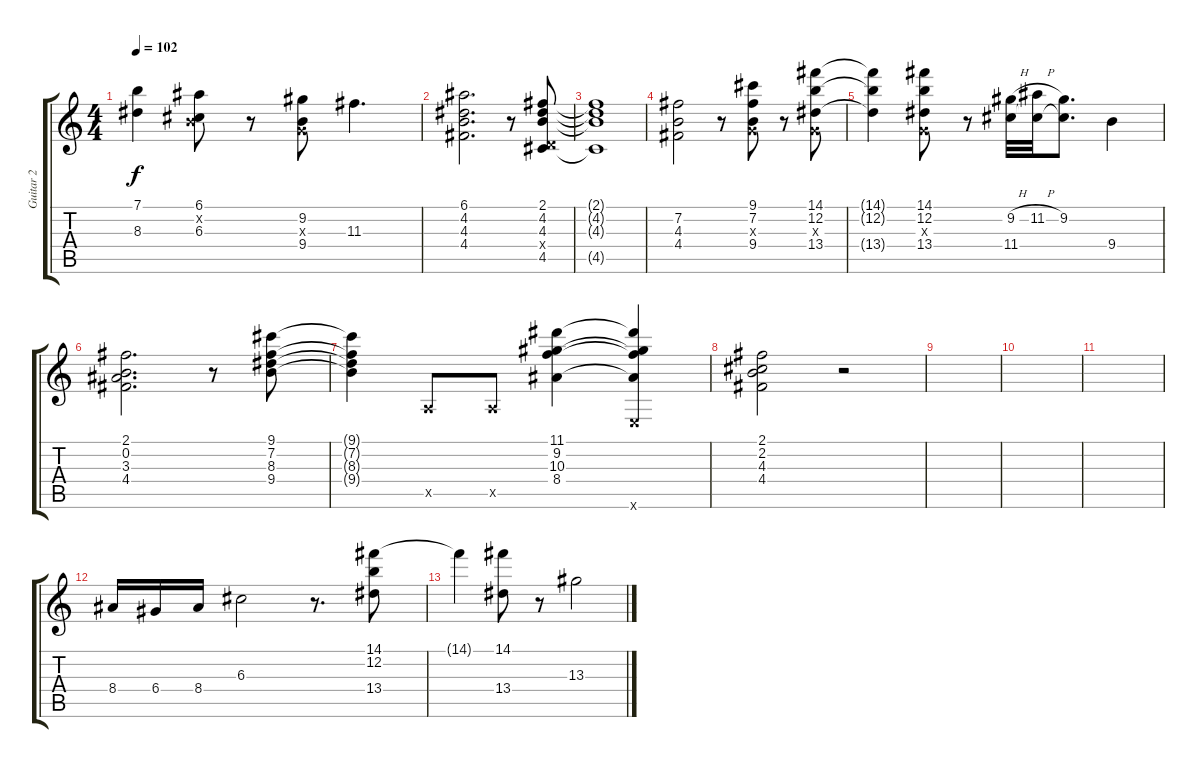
\track ("Guitar 2" "Guitar 2") {instrument electricguitarjazz}
\staff {score tabs}
\tuning (E4 B3 G3 D3 A2 E2) {hide}
\ts (4 4)
\tempo 102
\clef g2
\ks c
(7.1{t} 8.3{t}).4{dy f} (6.1 0.2{x} 6.3).8 r.8 (9.2 0.3{x} 9.4).8 11.3.4{d} |
(6.1 4.2 4.3 4.4).2{d} r.8 (2.1 4.2 4.3 0.4{x} 4.5).8 |
(2.1{t} 4.2{t} 4.3{t} 4.5{t}).1 |
(7.2 4.3 4.4).2 r.8 (9.1 7.2 0.3{x} 9.4).8 r.8 (14.1 12.2 0.3{x} 13.4).8 |
(14.1{t} 12.2{t} 13.4{t}).4 (14.1 12.2 0.3{x} 13.4).8 r.8 (9.2{h} 11.4).32 (11.2{h} 11.4{t}).32 (9.2 11.4{t}).8{d} 9.4.4 |
(2.1 0.2 3.3 4.4).2{d} r.8 (9.1 7.2 8.3 9.4).8 |
(9.1{t} 7.2{t} 8.3{t} 9.4{t}).4 0.5{x}.8 0.5{x}.8 (11.1 9.2 10.3 8.4).4 (11.1{t} 9.2{t} 10.3{t} 8.4{t} 0.6{x}).4 |
(2.1 2.2 4.3 4.4).2 r.2 |
|
|
|
8.4.16 6.4.16 8.4.16 6.3.2 r.8{d} (14.1 12.2 13.4).8 |
14.1{t}.4 (14.1 13.4).8 r.8 13.3.2
